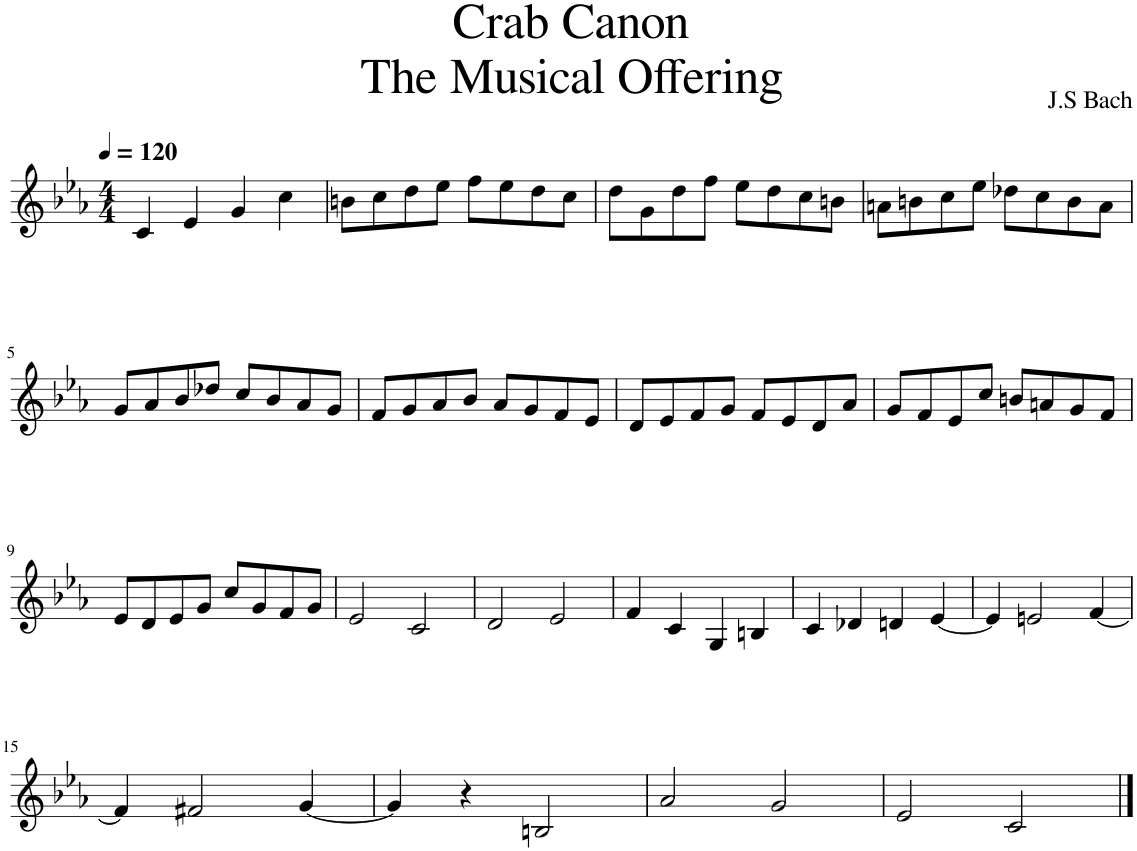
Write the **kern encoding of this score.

**kern
*part1
*staff1
*I"Harpsichord
*I'Hch.
*clefG2
*k[b-e-a-]
*M4/4
*MM120
=1
4c/
4e-/
4g/
4cc\
=2
8bn\L
8cc\
8dd\
8ee-\J
8ff\L
8ee-\
8dd\
8cc\J
=3
8dd\L
8g\
8dd\
8ff\J
8ee-\L
8dd\
8cc\
8bn\J
=4
8an\L
8bn\
8cc\
8ee-\J
8dd-X\L
8cc\
8b\
8a\J
!!LO:LB:g=z
=5
8g/L
8a-/
8b-/
8dd-X/J
8cc/L
8b-/
8a-/
8g/J
=6
8f/L
8g/
8a-/
8b-/J
8a-/L
8g/
8f/
8e-/J
=7
8d/L
8e-/
8f/
8g/J
8f/L
8e-/
8d/
8a-/J
=8
8g/L
8f/
8e-/
8cc/J
8bn/L
8an/
8g/
8f/J
!!LO:LB:g=z
=9
8e-/L
8d/
8e-/
8g/J
8cc/L
8g/
8f/
8g/J
=10
2e-/
2c/
=11
2d/
2e-/
=12
4f/
4c/
4G/
4Bn/
=13
4c/
4d-X/
4dn/
[4e-/
=14
4e-/]
2en/
[4f/
!!LO:LB:g=z
=15
4f/]
2f#X/
[4g/
=16
4g/]
4r
2Bn/
=17
2a-/
2g/
=18
2e-/
2c/
==
*-
